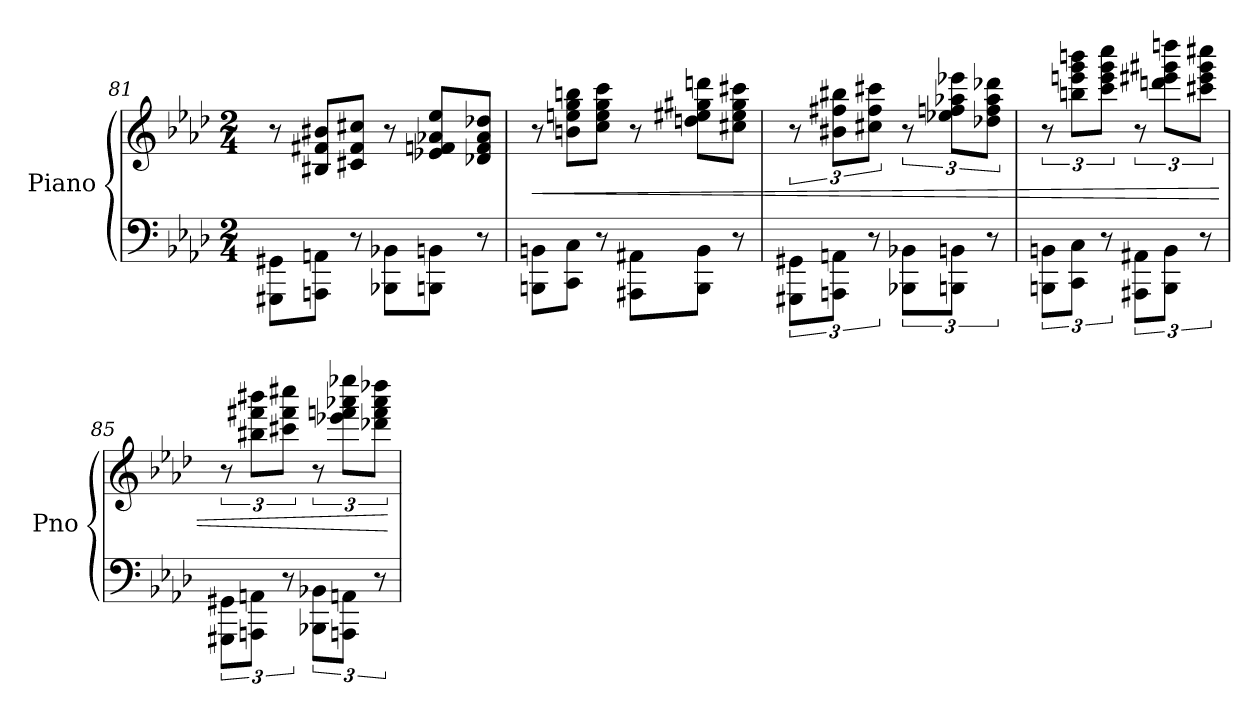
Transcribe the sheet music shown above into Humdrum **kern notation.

**kern	**kern	**dynam
*part1	*part1	*part1
*staff2	*staff1	*staff1/2
*I"Piano	*	*
*I'Pno	*	*
*clefF4	*clefG2	*
*k[b-e-a-d-]	*k[b-e-a-d-]	*
*M2/4	*M2/4	*
*Xtuplet	*Xtuplet	*
=81	=81	=81
12GGG#X\ 12GG#X\L	12r	.
12AAAn\ 12AAn\J	12B#X/ 12f#X/ 12b#X/L	.
12r	12c#X/ 12f#/ 12cc#X/J	.
12BBB-X\ 12BB-X\L	12r	.
12BBBn\ 12BBn\J	12e-X/ 12fn/ 12a-X/ 12ee-/L	.
12r	12d-X/ 12f/ 12a-/ 12dd-X/J	.
=82	=82	=82
!	!	!LO:HP:b
12BBBn\ 12BBn\L	12r	<
12CC\ 12C\J	12bn\ 12een\ 12gg\ 12bbn\L	.
12r	12cc\ 12ee\ 12gg\ 12ccc\J	.
12AAA#X\ 12AA#X\L	12r	.
12BBB\ 12BB\J	12ddn\ 12ee#X\ 12gg#X\ 12dddn\L	.
12r	12cc#X\ 12ee#\ 12gg#\ 12ccc#X\J	.
!!LO:PB:g=z
=83	=83	=83
*tuplet	*tuplet	*
12GGG#X\ 12GG#X\L	12r	.
12AAAn\ 12AAn\J	12b#X\ 12ff#X\ 12bb#X\L	.
12r	12cc#X\ 12ff#\ 12ccc#X\J	.
12BBB-X\ 12BB-X\L	12r	.
12BBBn\ 12BBn\J	12ee-X\ 12ffn\ 12aa-X\ 12eee-X\L	.
12r	12dd-X\ 12ff\ 12aa-\ 12ddd-X\J	.
=84	=84	=84
12BBBn\ 12BBn\L	12r	.
12CC\ 12C\J	12bbn\ 12eeen\ 12ggg\ 12bbbn\L	.
12r	12ccc\ 12eee\ 12ggg\ 12cccc\J	.
12AAA#X\ 12AA#X\L	12r	.
12BBB\ 12BB\J	12dddn\ 12eee#X\ 12ggg#X\ 12ddddn\L	.
12r	12ccc#X\ 12eee#\ 12ggg#\ 12cccc#X\J	.
=85	=85	=85
12GGG#X\ 12GG#X\L	12r	.
12AAAn\ 12AAn\J	12bb#X\ 12fff#X\ 12bbb#X\L	.
12r	12ccc#X\ 12fff#\ 12cccc#X\J	.
12BBB-X\ 12BB-X\L	12r	.
12AAAn\ 12AAn\J	12eee-X\ 12fffn\ 12aaa-X\ 12eeee-X\L	.
12r	12ddd-X\ 12fff\ 12aaa-\ 12dddd-X\J	.
.	.	[
=	=	=
*-	*-	*-
